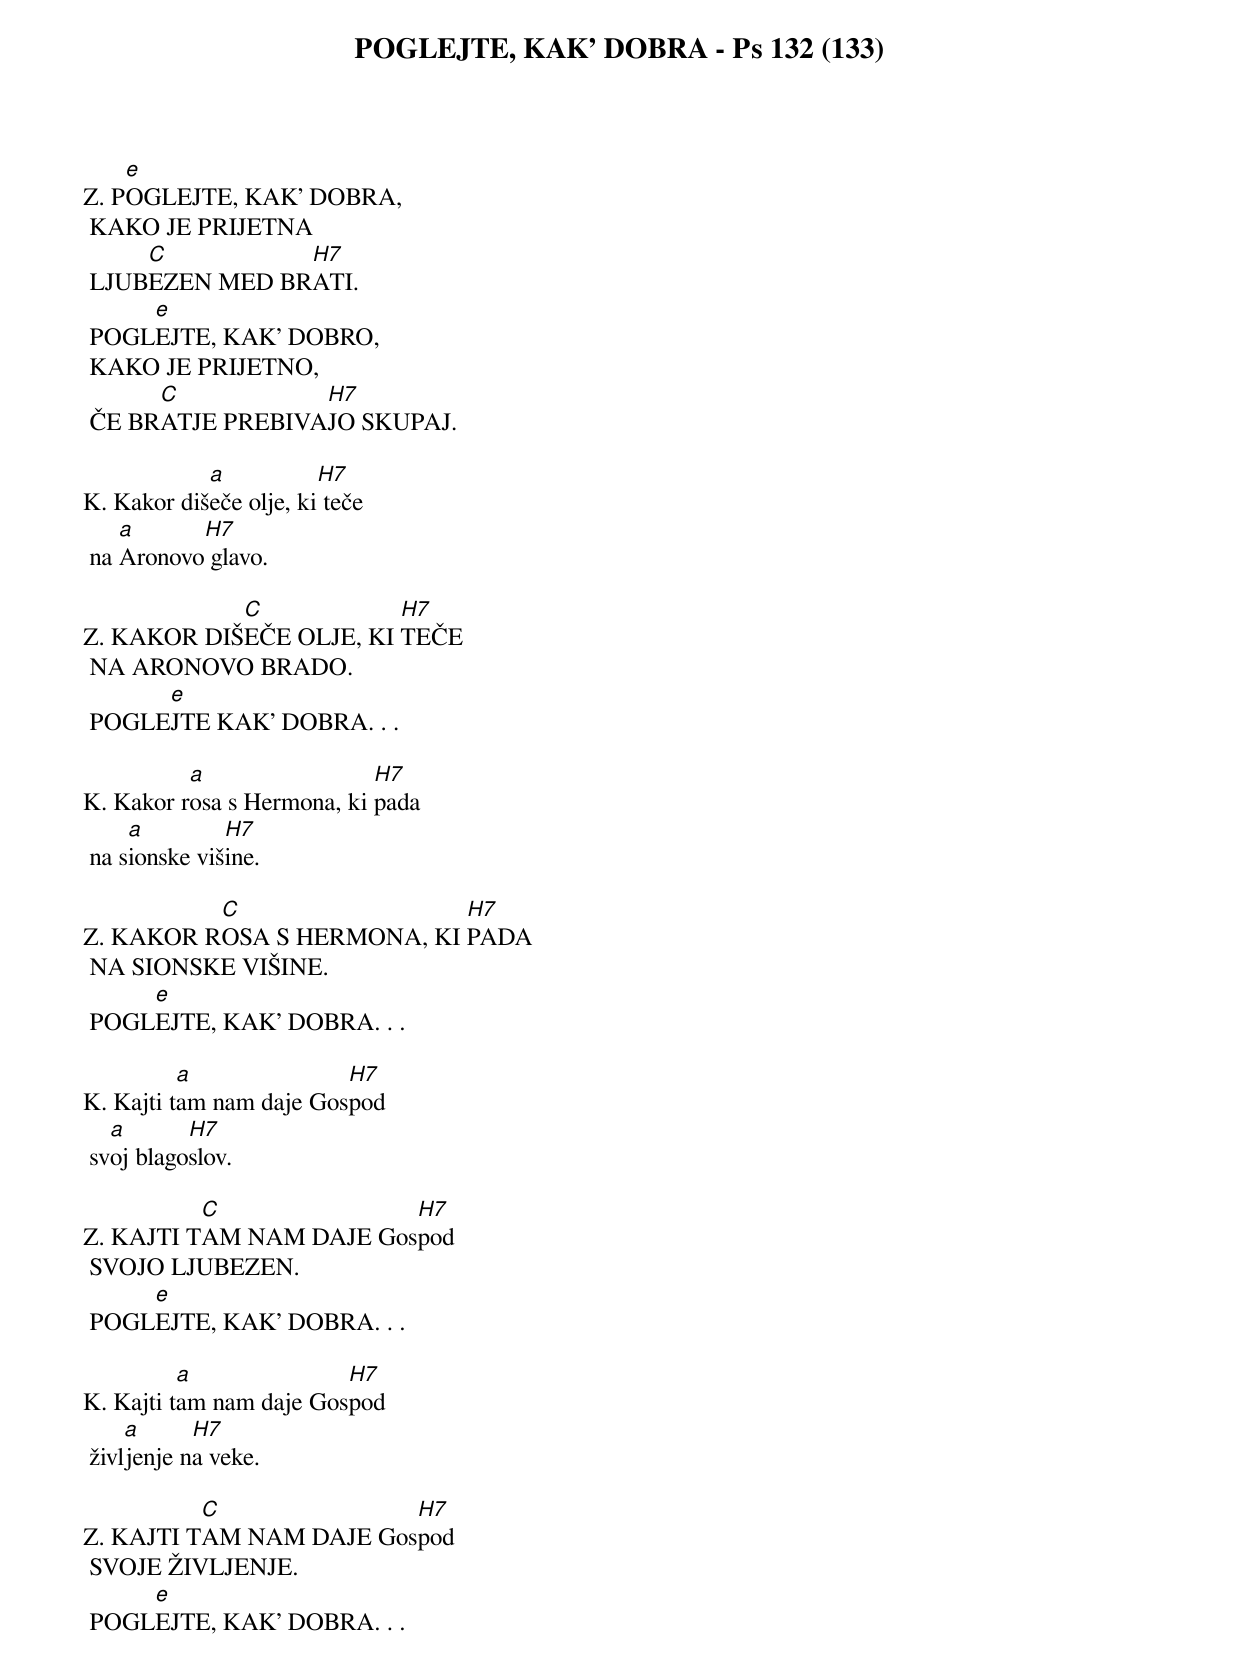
{title: POGLEJTE, KAK' DOBRA - Ps 132 (133)}

Z.	P[e]OGLEJTE, KAK' DOBRA,
	KAKO JE PRIJETNA
	LJUB[C]EZEN MED BR[H7]ATI.
	POGL[e]EJTE, KAK' DOBRO,
	KAKO JE PRIJETNO,
	ČE BR[C]ATJE PREBIVA[H7]JO SKUPAJ.

K.	Kakor diš[a]eče olje, ki[H7] teče
	na [a]Aronovo[H7] glavo.

Z.	KAKOR DIŠ[C]EČE OLJE, KI [H7]TEČE
	NA ARONOVO BRADO.
	POGLE[e]JTE KAK' DOBRA. . .

K.	Kakor r[a]osa s Hermona, ki [H7]pada
	na s[a]ionske viš[H7]ine.

Z.	KAKOR R[C]OSA S HERMONA, KI [H7]PADA
	NA SIONSKE VIŠINE.
	POGL[e]EJTE, KAK' DOBRA. . .

K.	Kajti t[a]am nam daje Gos[H7]pod
	sv[a]oj blago[H7]slov.

Z.	KAJTI T[C]AM NAM DAJE Gos[H7]pod
	SVOJO LJUBEZEN.
	POGL[e]EJTE, KAK' DOBRA. . .

K.	Kajti t[a]am nam daje Gos[H7]pod
	živl[a]jenje n[H7]a veke.

Z.	KAJTI T[C]AM NAM DAJE Gos[H7]pod
	SVOJE ŽIVLJENJE.
	POGL[e]EJTE, KAK' DOBRA. . .
